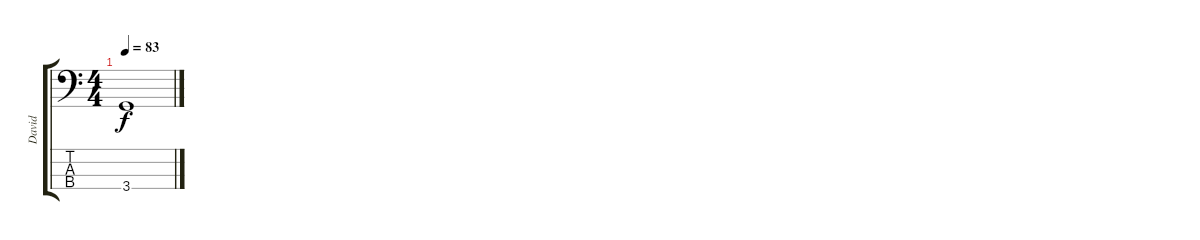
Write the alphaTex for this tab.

\track ("David" "David") {instrument electricbassfinger}
\staff {score tabs}
\tuning (G2 D2 A1 E1) {hide}
\ts (4 4)
\tempo 83
\clef f4
\ks c
3.4{t}.1{dy f}
